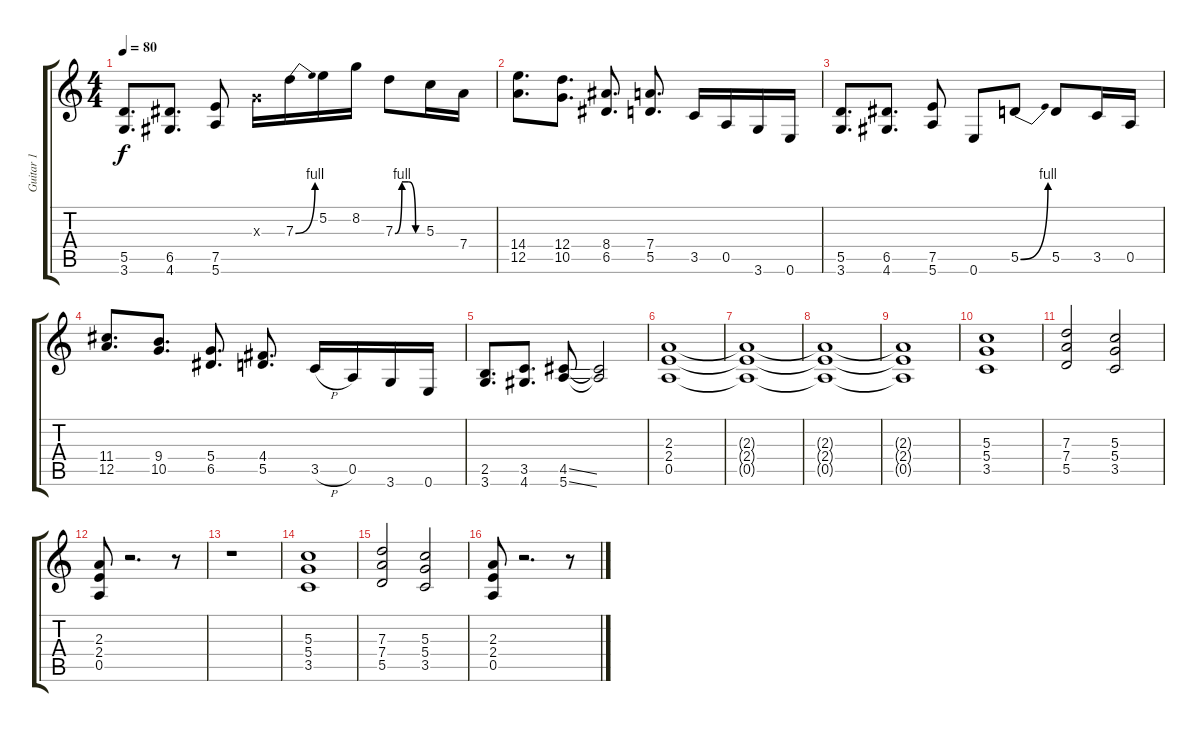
\track ("Guitar 1" "Guitar 1") {instrument overdrivenguitar}
\staff {score tabs}
\tuning (E4 B3 G3 D3 A2 E2) {hide}
\ts (4 4)
\tempo 80
\clef g2
\ks c
(5.5 3.6).8{d dy f} (6.5 4.6).8{d} (7.5 5.6).8 0.3{x}.16 7.3{be (bend 0 0 60 4)}.16 5.2.16 8.2.16 7.3{be (custom 0 0 15 4 30 4 45 0 60 0)}.8 5.3.16 7.4.16 |
(14.4 12.5).8{d} (12.4 10.5).8{d} (8.4 6.5).8{d} (7.4 5.5).8{d} 3.5.16 0.5.16 3.6.16 0.6.16 |
(5.5 3.6).8{d} (6.5 4.6).8{d} (7.5 5.6).8 0.6.8 5.5{be (bend 0 0 60 4)}.8 5.5.8 3.5.16 0.5.16 |
(11.4 12.5).8{d} (9.4 10.5).8{d} (5.4 6.5).8{d} (4.4 5.5).8{d} 3.5{h}.16 0.5.16 3.6.16 0.6.16 |
(2.5 3.6).8{d} (3.5 4.6).8{d} (4.5{ss} 5.6{ss}).8 (4.5{t} 5.6{t}).2 |
(2.3 2.4 0.5).1 |
(2.3{t} 2.4{t} 0.5{t}).1 |
(2.3{t} 2.4{t} 0.5{t}).1 |
(2.3{t} 2.4{t} 0.5{t}).1 |
(5.3 5.4 3.5).1 |
(7.3 7.4 5.5).2 (5.3 5.4 3.5).2 |
(2.3 2.4 0.5).8 r.2{d} r.8 |
r.1 |
(5.3 5.4 3.5).1 |
(7.3 7.4 5.5).2 (5.3 5.4 3.5).2 |
(2.3 2.4 0.5).8 r.2{d} r.8
